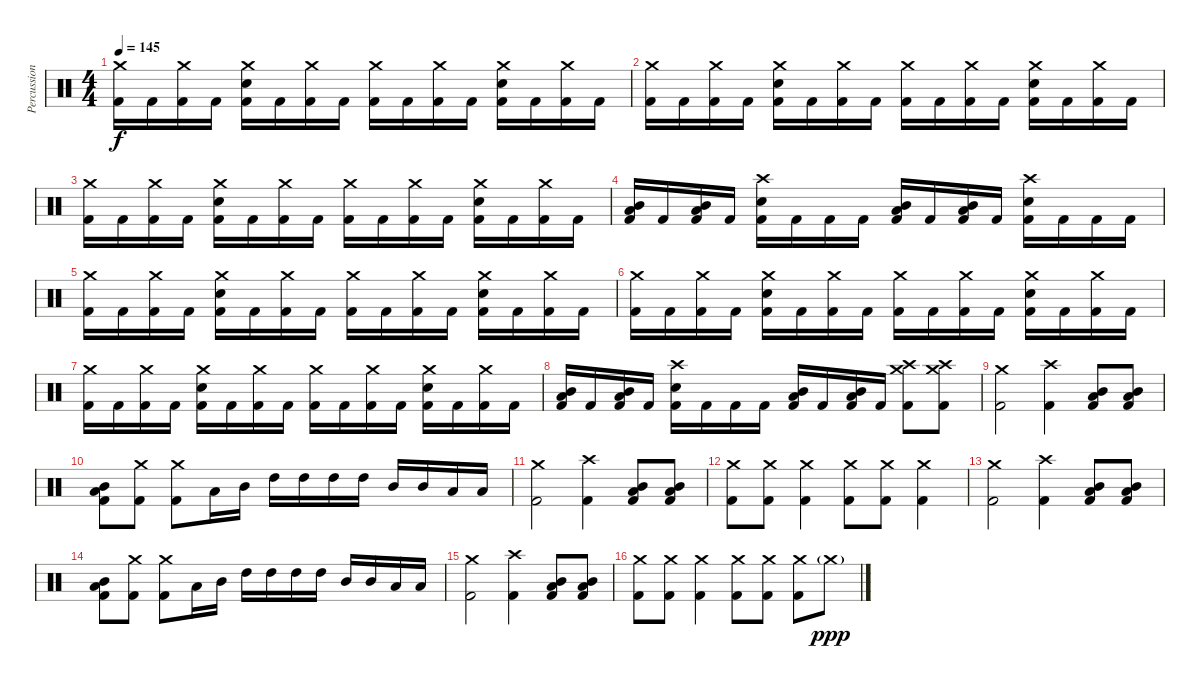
\track ("Percussion" "Percussion") {instrument percussion}
\staff {score}
\articulation defaults
\ts (4 4)
\tempo 145
\clef neutral
\ks c
("Crash medium (hit)" "Kick (hit) 2").16{dy f} "Kick (hit) 2".16 ("Crash medium (hit)" "Kick (hit) 2").16 "Kick (hit) 2".16 ("Crash medium (hit)" "Electric Snare (hit)" "Kick (hit) 2").16 "Kick (hit) 2".16 ("Crash medium (hit)" "Kick (hit) 2").16 "Kick (hit) 2".16 ("Crash medium (hit)" "Kick (hit) 2").16 "Kick (hit) 2".16 ("Crash medium (hit)" "Kick (hit) 2").16 "Kick (hit) 2".16 ("Crash medium (hit)" "Electric Snare (hit)" "Kick (hit) 2").16 "Kick (hit) 2".16 ("Crash medium (hit)" "Kick (hit) 2").16 "Kick (hit) 2".16 |
("Crash medium (hit)" "Kick (hit) 2").16 "Kick (hit) 2".16 ("Crash medium (hit)" "Kick (hit) 2").16 "Kick (hit) 2".16 ("Crash medium (hit)" "Electric Snare (hit)" "Kick (hit) 2").16 "Kick (hit) 2".16 ("Crash medium (hit)" "Kick (hit) 2").16 "Kick (hit) 2".16 ("Crash medium (hit)" "Kick (hit) 2").16 "Kick (hit) 2".16 ("Crash medium (hit)" "Kick (hit) 2").16 "Kick (hit) 2".16 ("Crash medium (hit)" "Electric Snare (hit)" "Kick (hit) 2").16 "Kick (hit) 2".16 ("Crash medium (hit)" "Kick (hit) 2").16 "Kick (hit) 2".16 |
("Crash medium (hit)" "Kick (hit) 2").16 "Kick (hit) 2".16 ("Crash medium (hit)" "Kick (hit) 2").16 "Kick (hit) 2".16 ("Crash medium (hit)" "Electric Snare (hit)" "Kick (hit) 2").16 "Kick (hit) 2".16 ("Crash medium (hit)" "Kick (hit) 2").16 "Kick (hit) 2".16 ("Crash medium (hit)" "Kick (hit) 2").16 "Kick (hit) 2".16 ("Crash medium (hit)" "Kick (hit) 2").16 "Kick (hit) 2".16 ("Crash medium (hit)" "Electric Snare (hit)" "Kick (hit) 2").16 "Kick (hit) 2".16 ("Crash medium (hit)" "Kick (hit) 2").16 "Kick (hit) 2".16 |
("Mid Tom (hit)" "Low Tom (hit)" "Kick (hit) 2").16 "Kick (hit) 2".16 ("Mid Tom (hit)" "Low Tom (hit)" "Kick (hit) 2").16 "Kick (hit) 2".16 ("Crash high (hit)" "Electric Snare (hit)" "Kick (hit) 2").16 "Kick (hit) 2".16 "Kick (hit) 2".16 "Kick (hit) 2".16 ("Mid Tom (hit)" "Low Tom (hit)" "Kick (hit) 2").16 "Kick (hit) 2".16 ("Mid Tom (hit)" "Low Tom (hit)" "Kick (hit) 2").16 "Kick (hit) 2".16 ("Crash high (hit)" "Electric Snare (hit)" "Kick (hit) 2").16 "Kick (hit) 2".16 "Kick (hit) 2".16 "Kick (hit) 2".16 |
("Crash medium (hit)" "Kick (hit) 2").16 "Kick (hit) 2".16 ("Crash medium (hit)" "Kick (hit) 2").16 "Kick (hit) 2".16 ("Crash medium (hit)" "Electric Snare (hit)" "Kick (hit) 2").16 "Kick (hit) 2".16 ("Crash medium (hit)" "Kick (hit) 2").16 "Kick (hit) 2".16 ("Crash medium (hit)" "Kick (hit) 2").16 "Kick (hit) 2".16 ("Crash medium (hit)" "Kick (hit) 2").16 "Kick (hit) 2".16 ("Crash medium (hit)" "Electric Snare (hit)" "Kick (hit) 2").16 "Kick (hit) 2".16 ("Crash medium (hit)" "Kick (hit) 2").16 "Kick (hit) 2".16 |
("Crash medium (hit)" "Kick (hit) 2").16 "Kick (hit) 2".16 ("Crash medium (hit)" "Kick (hit) 2").16 "Kick (hit) 2".16 ("Crash medium (hit)" "Electric Snare (hit)" "Kick (hit) 2").16 "Kick (hit) 2".16 ("Crash medium (hit)" "Kick (hit) 2").16 "Kick (hit) 2".16 ("Crash medium (hit)" "Kick (hit) 2").16 "Kick (hit) 2".16 ("Crash medium (hit)" "Kick (hit) 2").16 "Kick (hit) 2".16 ("Crash medium (hit)" "Electric Snare (hit)" "Kick (hit) 2").16 "Kick (hit) 2".16 ("Crash medium (hit)" "Kick (hit) 2").16 "Kick (hit) 2".16 |
("Crash medium (hit)" "Kick (hit) 2").16 "Kick (hit) 2".16 ("Crash medium (hit)" "Kick (hit) 2").16 "Kick (hit) 2".16 ("Crash medium (hit)" "Electric Snare (hit)" "Kick (hit) 2").16 "Kick (hit) 2".16 ("Crash medium (hit)" "Kick (hit) 2").16 "Kick (hit) 2".16 ("Crash medium (hit)" "Kick (hit) 2").16 "Kick (hit) 2".16 ("Crash medium (hit)" "Kick (hit) 2").16 "Kick (hit) 2".16 ("Crash medium (hit)" "Electric Snare (hit)" "Kick (hit) 2").16 "Kick (hit) 2".16 ("Crash medium (hit)" "Kick (hit) 2").16 "Kick (hit) 2".16 |
("Mid Tom (hit)" "Low Tom (hit)" "Kick (hit) 2").16 "Kick (hit) 2".16 ("Mid Tom (hit)" "Low Tom (hit)" "Kick (hit) 2").16 "Kick (hit) 2".16 ("Crash high (hit)" "Electric Snare (hit)" "Kick (hit) 2").16 "Kick (hit) 2".16 "Kick (hit) 2".16 "Kick (hit) 2".16 ("Mid Tom (hit)" "Low Tom (hit)" "Kick (hit) 2").16 "Kick (hit) 2".16 ("Mid Tom (hit)" "Low Tom (hit)" "Kick (hit) 2").16 "Kick (hit) 2".16 ("Crash high (hit)" "Crash medium (hit)" "Kick (hit) 2").8 ("Crash high (hit)" "Crash medium (hit)" "Kick (hit) 2").8 |
("Crash medium (hit)" "Kick (hit) 2").2 ("Crash high (hit)" "Kick (hit) 2").4 ("Mid Tom (hit)" "Low Tom (hit)" "Kick (hit) 2").8 ("Mid Tom (hit)" "Low Tom (hit)" "Kick (hit) 2").8 |
("Mid Tom (hit)" "Low Tom (hit)" "Kick (hit) 2").8 ("Crash medium (hit)" "Kick (hit) 2").8 ("Crash medium (hit)" "Kick (hit) 2").8 "Low Tom (hit)".16 "Mid Tom (hit)".16 "High Tom (hit)".16 "High Tom (hit)".16 "High Tom (hit)".16 "High Tom (hit)".16 "Mid Tom (hit)".16 "Mid Tom (hit)".16 "Low Tom (hit)".16 "Low Tom (hit)".16 |
("Crash medium (hit)" "Kick (hit) 2").2 ("Crash high (hit)" "Kick (hit) 2").4 ("Mid Tom (hit)" "Low Tom (hit)" "Kick (hit) 2").8 ("Mid Tom (hit)" "Low Tom (hit)" "Kick (hit) 2").8 |
("Crash medium (hit)" "Kick (hit) 2").8 ("Crash medium (hit)" "Kick (hit) 2").8 ("Crash medium (hit)" "Kick (hit) 2").4 ("Crash medium (hit)" "Kick (hit) 2").8 ("Crash medium (hit)" "Kick (hit) 2").8 ("Crash medium (hit)" "Kick (hit) 2").4 |
("Crash medium (hit)" "Kick (hit) 2").2 ("Crash high (hit)" "Kick (hit) 2").4 ("Mid Tom (hit)" "Low Tom (hit)" "Kick (hit) 2").8 ("Mid Tom (hit)" "Low Tom (hit)" "Kick (hit) 2").8 |
("Mid Tom (hit)" "Low Tom (hit)" "Kick (hit) 2").8 ("Crash medium (hit)" "Kick (hit) 2").8 ("Crash medium (hit)" "Kick (hit) 2").8 "Low Tom (hit)".16 "Mid Tom (hit)".16 "High Tom (hit)".16 "High Tom (hit)".16 "High Tom (hit)".16 "High Tom (hit)".16 "Mid Tom (hit)".16 "Mid Tom (hit)".16 "Low Tom (hit)".16 "Low Tom (hit)".16 |
("Crash medium (hit)" "Kick (hit) 2").2 ("Crash high (hit)" "Kick (hit) 2").4 ("Mid Tom (hit)" "Low Tom (hit)" "Kick (hit) 2").8 ("Mid Tom (hit)" "Low Tom (hit)" "Kick (hit) 2").8 |
("Crash medium (hit)" "Kick (hit) 2").8 ("Crash medium (hit)" "Kick (hit) 2").8 ("Crash medium (hit)" "Kick (hit) 2").4 ("Crash medium (hit)" "Kick (hit) 2").8 ("Crash medium (hit)" "Kick (hit) 2").8 ("Crash medium (hit)" "Kick (hit) 2").8 "Crash medium (hit)"{g}.8{dy ppp}
